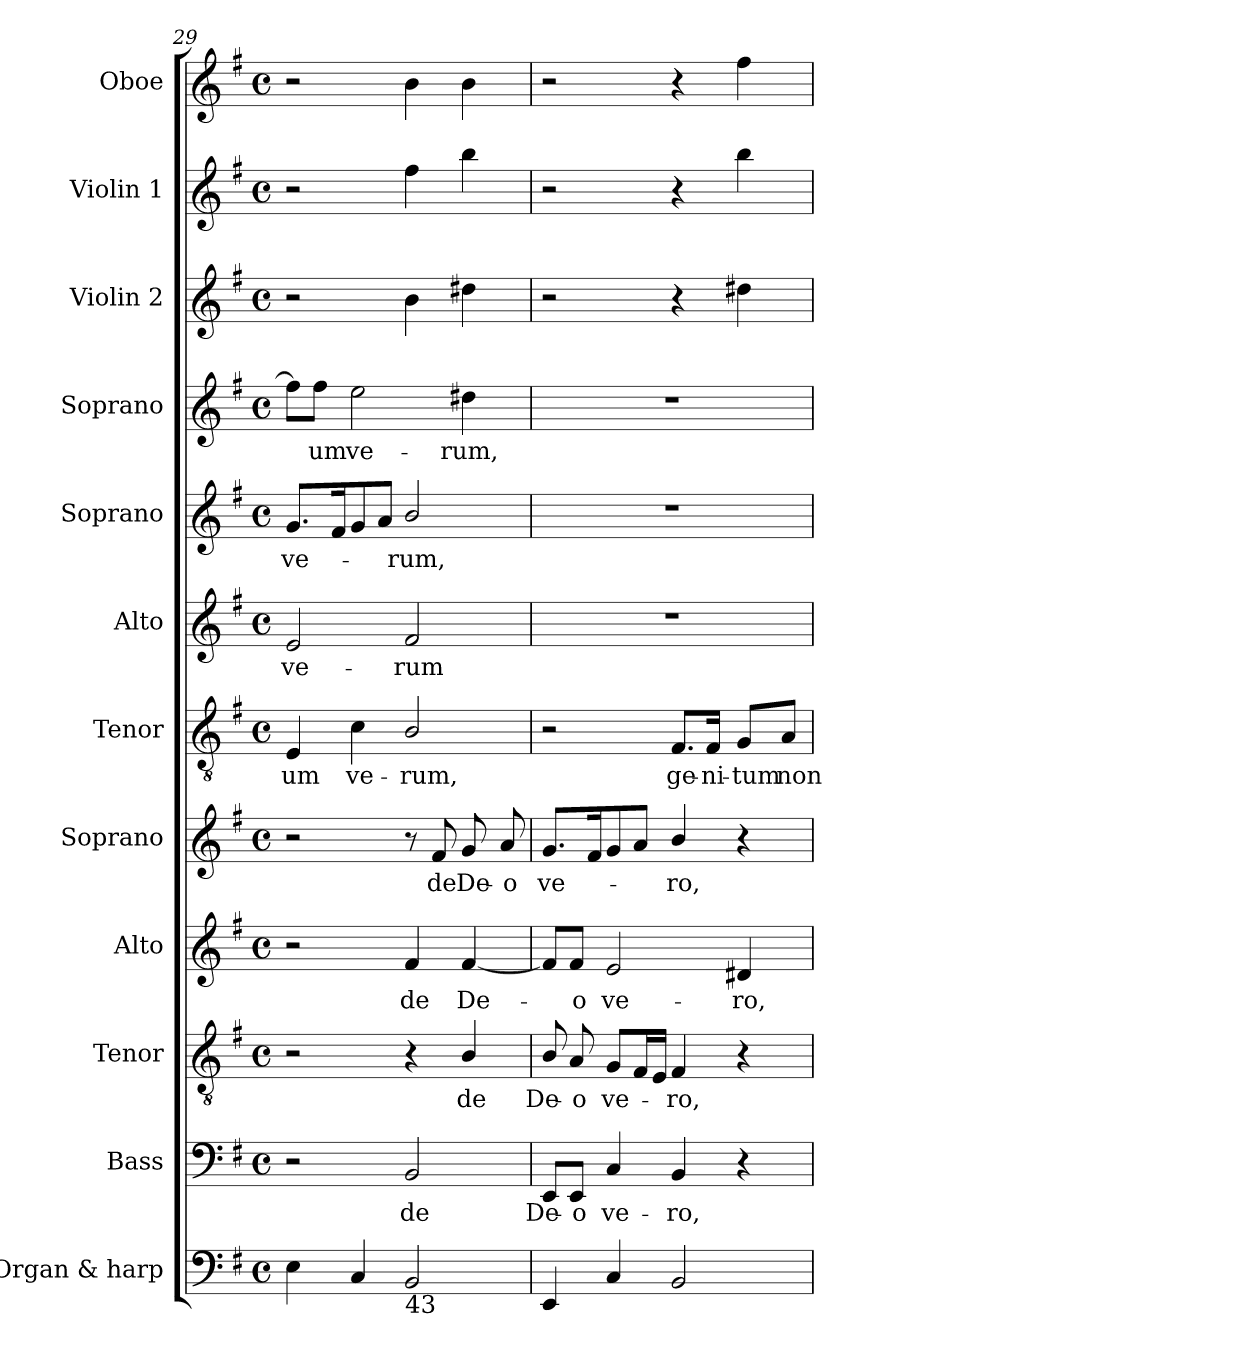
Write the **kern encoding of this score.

**kern	**kern	**text	**kern	**text	**kern	**text	**kern	**text	**kern	**text	**kern	**text	**kern	**text	**kern	**text	**kern	**kern	**kern
*part12	*part11	*part11	*part10	*part10	*part9	*part9	*part8	*part8	*part7	*part7	*part6	*part6	*part5	*part5	*part4	*part4	*part3	*part2	*part1
*staff12	*staff11	*staff11	*staff10	*staff10	*staff9	*staff9	*staff8	*staff8	*staff7	*staff7	*staff6	*staff6	*staff5	*staff5	*staff4	*staff4	*staff3	*staff2	*staff1
*I"Organ & harp	*I"Bass	*	*I"Tenor	*	*I"Alto	*	*I"Soprano	*	*I"Tenor	*	*I"Alto	*	*I"Soprano	*	*I"Soprano	*	*I"Violin 2	*I"Violin 1	*I"Oboe
*I'Org. & harp	*I'B.	*	*I'T.	*	*I'A.	*	*I'S.	*	*I'T.	*	*I'A.	*	*I'S.	*	*I'S.	*	*I'Vln. 2	*I'Vln. 1	*I'Ob.
*clefF4	*clefF4	*	*clefGv2	*	*clefG2	*	*clefG2	*	*clefGv2	*	*clefG2	*	*clefG2	*	*clefG2	*	*clefG2	*clefG2	*clefG2
*	*	*	*ITrd7c12	*	*	*	*	*	*ITrd7c12	*	*	*	*	*	*	*	*	*	*
*k[f#]	*k[f#]	*	*k[f#]	*	*k[f#]	*	*k[f#]	*	*k[f#]	*	*k[f#]	*	*k[f#]	*	*k[f#]	*	*k[f#]	*k[f#]	*k[f#]
*G:	*G:	*	*G:	*	*G:	*	*G:	*	*G:	*	*G:	*	*G:	*	*G:	*	*G:	*G:	*G:
*M4/4	*M4/4	*	*M4/4	*	*M4/4	*	*M4/4	*	*M4/4	*	*M4/4	*	*M4/4	*	*M4/4	*	*M4/4	*M4/4	*M4/4
*met(c)	*met(c)	*	*met(c)	*	*met(c)	*	*met(c)	*	*met(c)	*	*met(c)	*	*met(c)	*	*met(c)	*	*met(c)	*met(c)	*met(c)
=29	=29	=29	=29	=29	=29	=29	=29	=29	=29	=29	=29	=29	=29	=29	=29	=29	=29	=29	=29
!	!	!	!	!	!	!	!	!	!	!LO:LY:b:color=#000000	!	!	!	!	!	!	!	!	!
!	!	!	!	!	!	!	!	!	!	!	!	!LO:LY:b:color=#000000	!	!	!	!	!	!	!
!	!	!	!	!	!	!	!	!	!	!	!	!	!	!LO:LY:b:color=#000000	!	!	!	!	!
4Ei\	2r	.	2r	.	2r	.	2r	.	4EEi/	-um	2ei/	ve-	8.gi/L	ve-	8ff#i\L]	.	2r	2r	2r
!	!	!	!	!	!	!	!	!	!	!	!	!	!	!	!	!LO:LY:b:color=#000000	!	!	!
.	.	.	.	.	.	.	.	.	.	.	.	.	.	.	8ff#i\J	-um	.	.	.
.	.	.	.	.	.	.	.	.	.	.	.	.	16f#i/k	.	.	.	.	.	.
!	!	!	!	!	!	!	!	!	!	!LO:LY:b:color=#000000	!	!	!	!	!	!	!	!	!
!	!	!	!	!	!	!	!	!	!	!	!	!	!	!	!	!LO:LY:b:color=#000000	!	!	!
4Ci/	.	.	.	.	.	.	.	.	4Ci\	ve-	.	.	8gi/	.	2eei\	ve-	.	.	.
.	.	.	.	.	.	.	.	.	.	.	.	.	8ai/J	.	.	.	.	.	.
!	!	!LO:LY:b:color=#000000	!	!	!	!	!	!	!	!	!	!	!	!	!	!	!	!	!
!	!	!	!	!	!	!LO:LY:b:color=#000000	!	!	!	!	!	!	!	!	!	!	!	!	!
!	!	!	!	!	!	!	!	!	!	!LO:LY:b:color=#000000	!	!	!	!	!	!	!	!	!
!	!	!	!	!	!	!	!	!	!	!	!	!LO:LY:b:color=#000000	!	!	!	!	!	!	!
!LO:TX:b:t=43	!	!	!	!	!	!	!	!	!	!	!	!	!	!	!	!	!	!	!
!	!	!	!	!	!	!	!	!	!	!	!	!	!	!LO:LY:b:color=#000000	!	!	!	!	!
2BBi/	2BBi/	de	4r	.	4f#i/	de	8r	.	2BBi/	-rum,	2f#i/	-rum	2bi/	-rum,	.	.	4bi\	4ff#i\	4bi\
!	!	!	!	!	!	!	!	!LO:LY:b:color=#000000	!	!	!	!	!	!	!	!	!	!	!
.	.	.	.	.	.	.	8f#i/	de	.	.	.	.	.	.	.	.	.	.	.
!	!	!	!	!LO:LY:b:color=#000000	!	!	!	!	!	!	!	!	!	!	!	!	!	!	!
!	!	!	!	!	!	!LO:LY:b:color=#000000	!	!	!	!	!	!	!	!	!	!	!	!	!
!	!	!	!	!	!	!	!	!LO:LY:b:color=#000000	!	!	!	!	!	!	!	!	!	!	!
!	!	!	!	!	!	!	!	!	!	!	!	!	!	!	!	!LO:LY:b:color=#000000	!	!	!
.	.	.	4BBi/	de	[4f#i/	De-	8gi/	De-	.	.	.	.	.	.	4dd#Xi\	-rum,	4dd#Xi\	4bbi\	4bi\
!	!	!	!	!	!	!	!	!LO:LY:b:color=#000000	!	!	!	!	!	!	!	!	!	!	!
.	.	.	.	.	.	.	8ai/	-o	.	.	.	.	.	.	.	.	.	.	.
=30	=30	=30	=30	=30	=30	=30	=30	=30	=30	=30	=30	=30	=30	=30	=30	=30	=30	=30	=30
!	!	!LO:LY:b:color=#000000	!	!	!	!	!	!	!	!	!	!	!	!	!	!	!	!	!
!	!	!	!	!LO:LY:b:color=#000000	!	!	!	!	!	!	!	!	!	!	!	!	!	!	!
!	!	!	!	!	!	!	!	!LO:LY:b:color=#000000	!	!	!	!	!	!	!	!	!	!	!
4EEi/	8EEi/L	De-	8BBi/	De-	8f#i/L]	.	8.gi/L	ve-	2r	.	1r	.	1r	.	1r	.	2r	2r	2r
!	!	!LO:LY:b:color=#000000	!	!	!	!	!	!	!	!	!	!	!	!	!	!	!	!	!
!	!	!	!	!LO:LY:b:color=#000000	!	!	!	!	!	!	!	!	!	!	!	!	!	!	!
!	!	!	!	!	!	!LO:LY:b:color=#000000	!	!	!	!	!	!	!	!	!	!	!	!	!
.	8EEi/J	-o	8AAi/	-o	8f#i/J	-o	.	.	.	.	.	.	.	.	.	.	.	.	.
.	.	.	.	.	.	.	16f#i/k	.	.	.	.	.	.	.	.	.	.	.	.
!	!	!LO:LY:b:color=#000000	!	!	!	!	!	!	!	!	!	!	!	!	!	!	!	!	!
!	!	!	!	!LO:LY:b:color=#000000	!	!	!	!	!	!	!	!	!	!	!	!	!	!	!
!	!	!	!	!	!	!LO:LY:b:color=#000000	!	!	!	!	!	!	!	!	!	!	!	!	!
4Ci/	4Ci/	ve-	8GGi/L	ve-	2ei/	ve-	8gi/	.	.	.	.	.	.	.	.	.	.	.	.
.	.	.	16FF#i/L	.	.	.	8ai/J	.	.	.	.	.	.	.	.	.	.	.	.
.	.	.	16EEi/JJ	.	.	.	.	.	.	.	.	.	.	.	.	.	.	.	.
!	!	!LO:LY:b:color=#000000	!	!	!	!	!	!	!	!	!	!	!	!	!	!	!	!	!
!	!	!	!	!LO:LY:b:color=#000000	!	!	!	!	!	!	!	!	!	!	!	!	!	!	!
!	!	!	!	!	!	!	!	!LO:LY:b:color=#000000	!	!	!	!	!	!	!	!	!	!	!
!	!	!	!	!	!	!	!	!	!	!LO:LY:b:color=#000000	!	!	!	!	!	!	!	!	!
2BBi/	4BBi/	-ro,	4FF#i/	-ro,	.	.	4bi/	-ro,	8.FF#i/L	ge-	.	.	.	.	.	.	4r	4r	4r
!	!	!	!	!	!	!	!	!	!	!LO:LY:b:color=#000000	!	!	!	!	!	!	!	!	!
.	.	.	.	.	.	.	.	.	16FF#i/Jk	-ni-	.	.	.	.	.	.	.	.	.
!	!	!	!	!	!	!LO:LY:b:color=#000000	!	!	!	!	!	!	!	!	!	!	!	!	!
!	!	!	!	!	!	!	!	!	!	!LO:LY:b:color=#000000	!	!	!	!	!	!	!	!	!
.	4r	.	4r	.	4d#Xi/	-ro,	4r	.	8GGi/L	-tum	.	.	.	.	.	.	4dd#Xi\	4bbi\	4ff#i\
!	!	!	!	!	!	!	!	!	!	!LO:LY:b:color=#000000	!	!	!	!	!	!	!	!	!
.	.	.	.	.	.	.	.	.	8AAi/J	non	.	.	.	.	.	.	.	.	.
=	=	=	=	=	=	=	=	=	=	=	=	=	=	=	=	=	=	=	=
*-	*-	*-	*-	*-	*-	*-	*-	*-	*-	*-	*-	*-	*-	*-	*-	*-	*-	*-	*-
